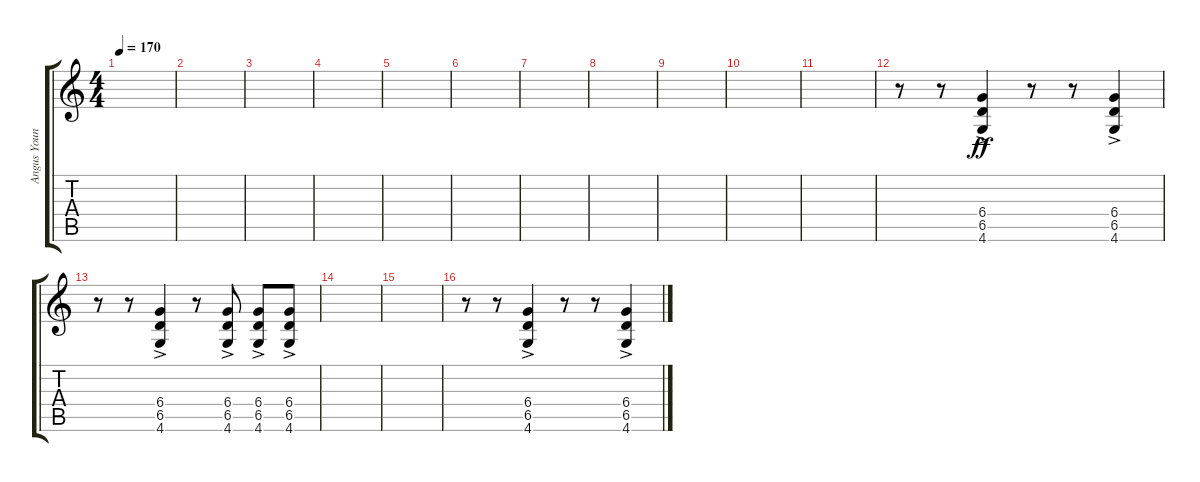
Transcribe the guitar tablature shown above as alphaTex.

\track ("Angus Young (Bernd)" "Angus Youn") {instrument overdrivenguitar}
\staff {score tabs}
\tuning (Eb4 Bb3 Gb3 Db3 Ab2 Eb2) {hide}
\ts (4 4)
\tempo 170
\clef g2
\ks c
|
|
|
|
|
|
|
|
|
|
|
r.8 r.8 (6.4{ac} 6.5{ac} 4.6).4{dy ff} r.8 r.8 (6.4{ac} 6.5{ac} 4.6).4 |
r.8 r.8 (6.4{ac} 6.5{ac} 4.6).4 r.8 (6.4{ac} 6.5{ac} 4.6).8 (6.4{ac} 6.5{ac} 4.6).8 (6.4{ac} 6.5{ac} 4.6).8 |
|
|
r.8 r.8 (6.4{ac} 6.5{ac} 4.6).4 r.8 r.8 (6.4{ac} 6.5{ac} 4.6).4
